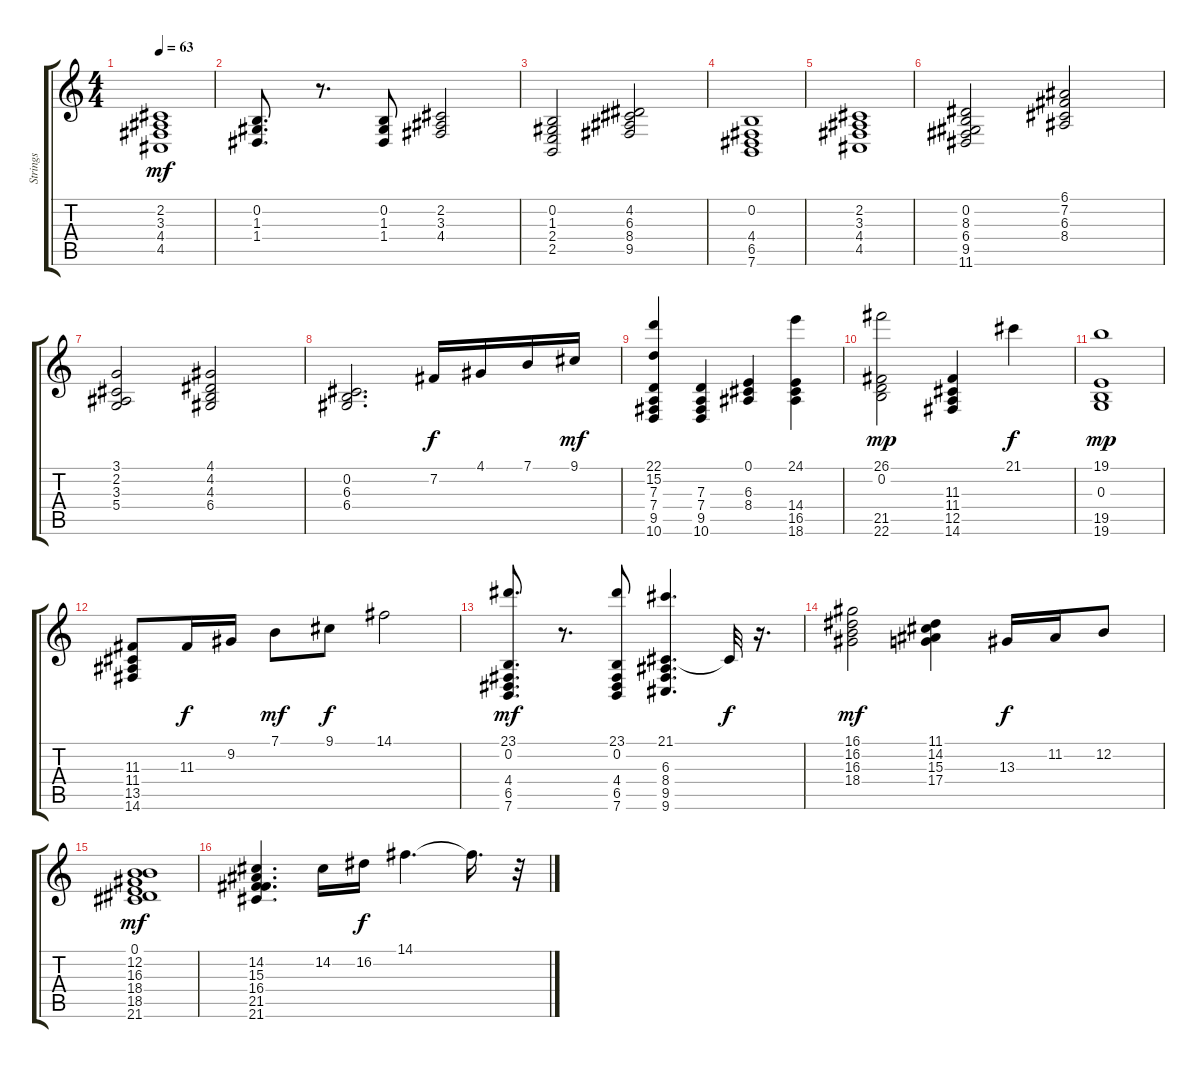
\track ("Strings" "Strings") {instrument stringensemble1}
\staff {score tabs}
\tuning (E4 B3 G3 D3 A2 E2) {hide}
\ts (4 4)
\tempo 63
\clef g2
\ks c
(2.2 3.3 4.4 4.5).1{dy mf} |
(0.2 1.3 1.4).8{d} r.8{d} (0.2 1.3 1.4).8 (2.2 3.3 4.4).2 |
(0.2 1.3 2.4 2.5).2 (4.2 6.3 8.4 9.5).2 |
(0.2 4.4 6.5 7.6).1 |
(2.2 3.3 4.4 4.5).1 |
(0.2 8.3 6.4 9.5 11.6).2 (6.1 7.2 6.3 8.4).2 |
(3.1 2.2 3.3 5.4).2 (4.1 4.2 4.3 6.4).2 |
(0.2 6.3 6.4).2{d} 7.2.16{dy f} 4.1.16 7.1.16 9.1.16{dy mf} |
(22.1 15.2 7.3 7.4 9.5 10.6).4 (7.3 7.4 9.5 10.6).4 (0.1 6.3 8.4).4 (24.1 14.4 16.5 18.6).4 |
(26.1 0.2 21.5 22.6).2{dy mp} (11.3 11.4 12.5 14.6).4 21.1.4{dy f} |
(19.1 0.3 19.5 19.6).1{dy mp} |
(11.3 11.4 13.5 14.6).8 11.3.16{dy f} 9.2.16 7.1.8{dy mf} 9.1.8{dy f} 14.1.2 |
(23.1 0.2 4.4 6.5 7.6).8{d dy mf} r.8{d} (23.1 0.2 4.4 6.5 7.6).8 (21.1 6.3 8.4 9.5 9.6).4{d} 6.3{t}.32{dy f} r.16{d} |
(16.1 16.2 16.3 18.4).2{dy mf} (11.1 14.2 15.3 17.4).4 13.3.16{dy f} 11.2.16 12.2.8 |
(0.1 12.2 16.3 18.4 18.5 21.6).1{dy mf} |
(14.2 15.3 16.4 21.5 21.6).4{d} 14.2.16 16.2.16{dy f} 14.1.4{d} 14.1{t}.16{d} r.32
